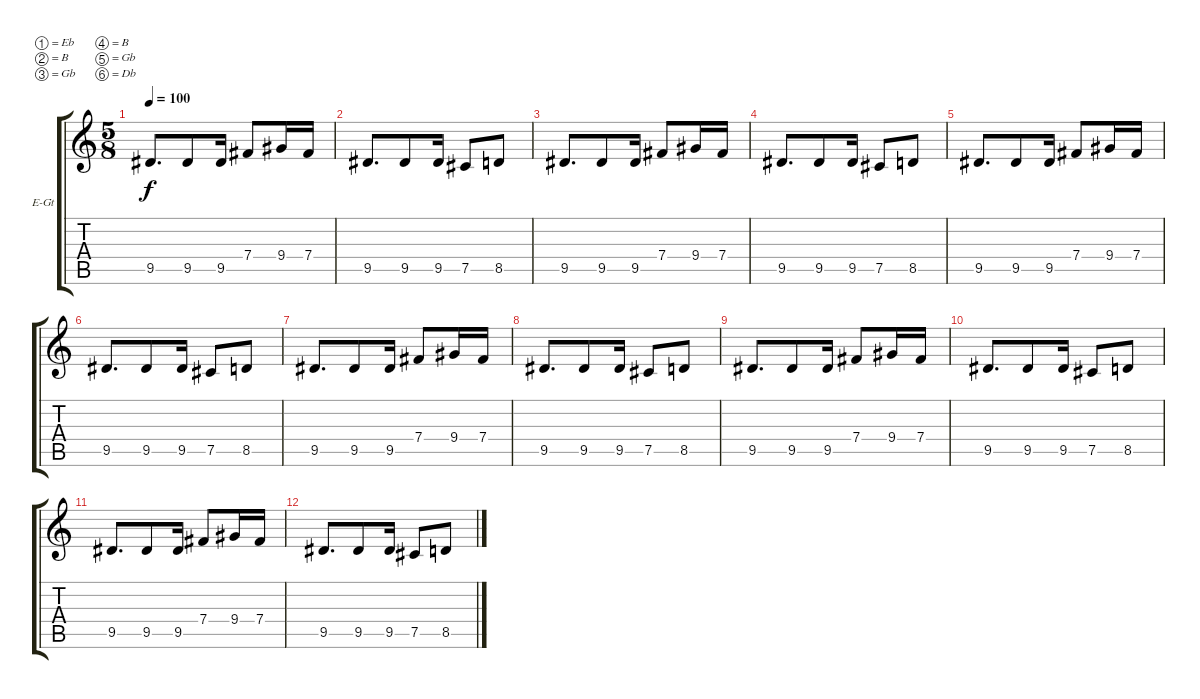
\bracketExtendMode groupsimilarinstruments
\firstSystemTrackNameOrientation horizontal
\otherSystemsTrackNameOrientation horizontal
\track ("Electric Guitar" "E-Gt") {instrument electricguitarclean}
\staff {score tabs}
\tuning (Eb4 B3 Gb3 B2 Gb2 Db2)
\ts (5 8)
\tempo 100
\clef g2
\scale
0.333333
\ks c
9.5.8{d dy f} 9.5.8 9.5.16 7.4.8 9.4.16 7.4.16 |
\scale
0.333333 9.5.8{d} 9.5.8 9.5.16 7.5.8 8.5.8 |
\scale
0.333333 9.5.8{d} 9.5.8 9.5.16 7.4.8 9.4.16 7.4.16 |
\scale
0.333333 9.5.8{d} 9.5.8 9.5.16 7.5.8 8.5.8 |
\scale
0.333333 9.5.8{d} 9.5.8 9.5.16 7.4.8 9.4.16 7.4.16 |
\scale
0.333333 9.5.8{d} 9.5.8 9.5.16 7.5.8 8.5.8 |
\scale
0.333333 9.5.8{d} 9.5.8 9.5.16 7.4.8 9.4.16 7.4.16 |
\scale
0.333333 9.5.8{d} 9.5.8 9.5.16 7.5.8 8.5.8 |
\scale
0.333333 9.5.8{d} 9.5.8 9.5.16 7.4.8 9.4.16 7.4.16 |
\scale
0.333333 9.5.8{d} 9.5.8 9.5.16 7.5.8 8.5.8 |
\scale
0.333333 9.5.8{d} 9.5.8 9.5.16 7.4.8 9.4.16 7.4.16 |
\scale
0.333333 9.5.8{d} 9.5.8 9.5.16 7.5.8 8.5.8 |
\scale
0.333333 |
\scale
0.333333 |
\scale
0.333333 |
\scale
0.333333
